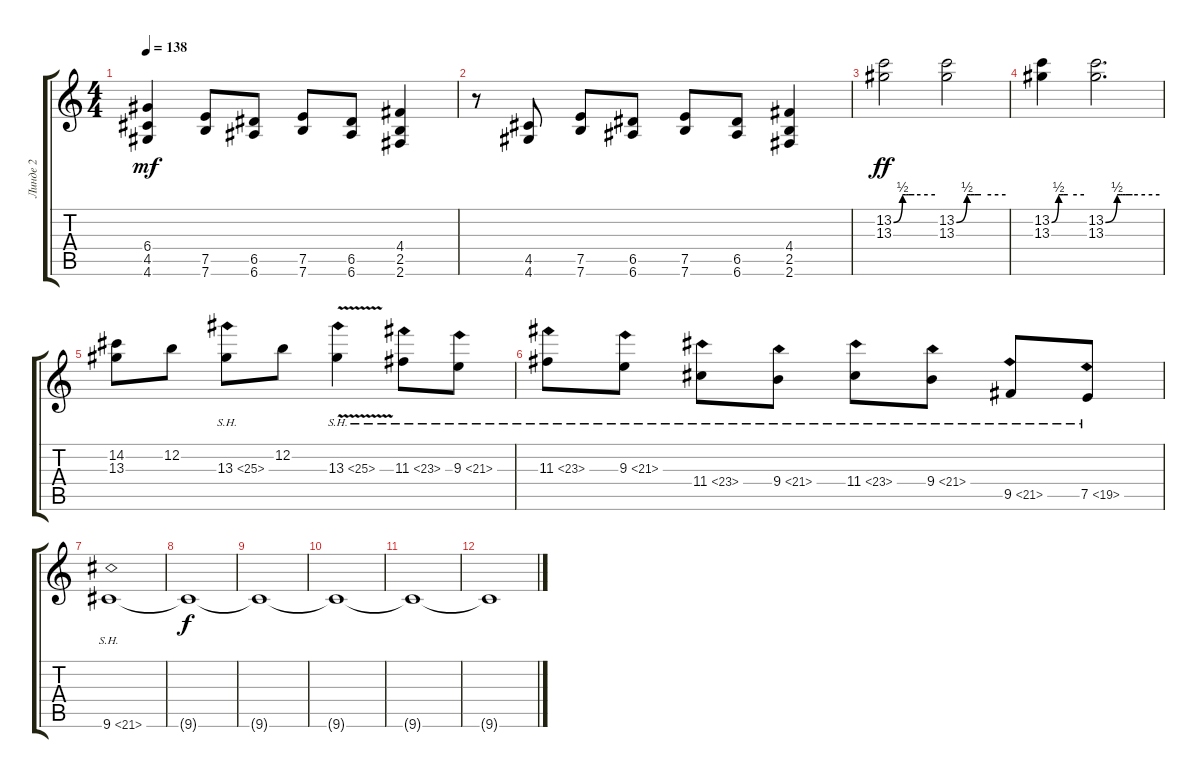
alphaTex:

\track ("Линде 2" "Линде 2") {instrument distortionguitar}
\staff {score tabs}
\tuning (E4 B3 G3 D3 A2 E2) {hide}
\ts (4 4)
\tempo 138
\clef g2
\ks c
(6.4 4.5 4.6).4{dy mf} (7.5 7.6).8 (6.5 6.6).8 (7.5 7.6).8 (6.5 6.6).8 (4.4 2.5 2.6).4 |
r.8 (4.5 4.6).8 (7.5 7.6).8 (6.5 6.6).8 (7.5 7.6).8 (6.5 6.6).8 (4.4 2.5 2.6).4 |
(13.2{be (custom 0 0 13 2 17 2 19 2 22 2 30 2 60 2)} 13.3).2{dy ff} (13.2{be (custom 0 0 13 2 17 2 19 2 22 2 30 2 60 2)} 13.3).2 |
(13.2{be (custom 0 0 13 2 17 2 19 2 22 2 30 2 60 2)} 13.3).4 (13.2{be (custom 0 0 13 2 17 2 19 2 22 2 30 2 60 2)} 13.3).2{d} |
(14.2 13.3).8 12.2.8 13.3{sh 12}.8 12.2.8 13.3{sh 12 v}.4 11.3{sh 12}.8 9.3{sh 12}.8 |
11.3{sh 12}.8 9.3{sh 12}.8 11.4{sh 12}.8 9.4{sh 12}.8 11.4{sh 12}.8 9.4{sh 12}.8 9.5{sh 12}.8 7.5{sh 12}.8 |
9.6{sh 12}.1 |
9.6{t}.1{dy f} |
9.6{t}.1 |
9.6{t}.1 |
9.6{t}.1 |
9.6{t}.1
